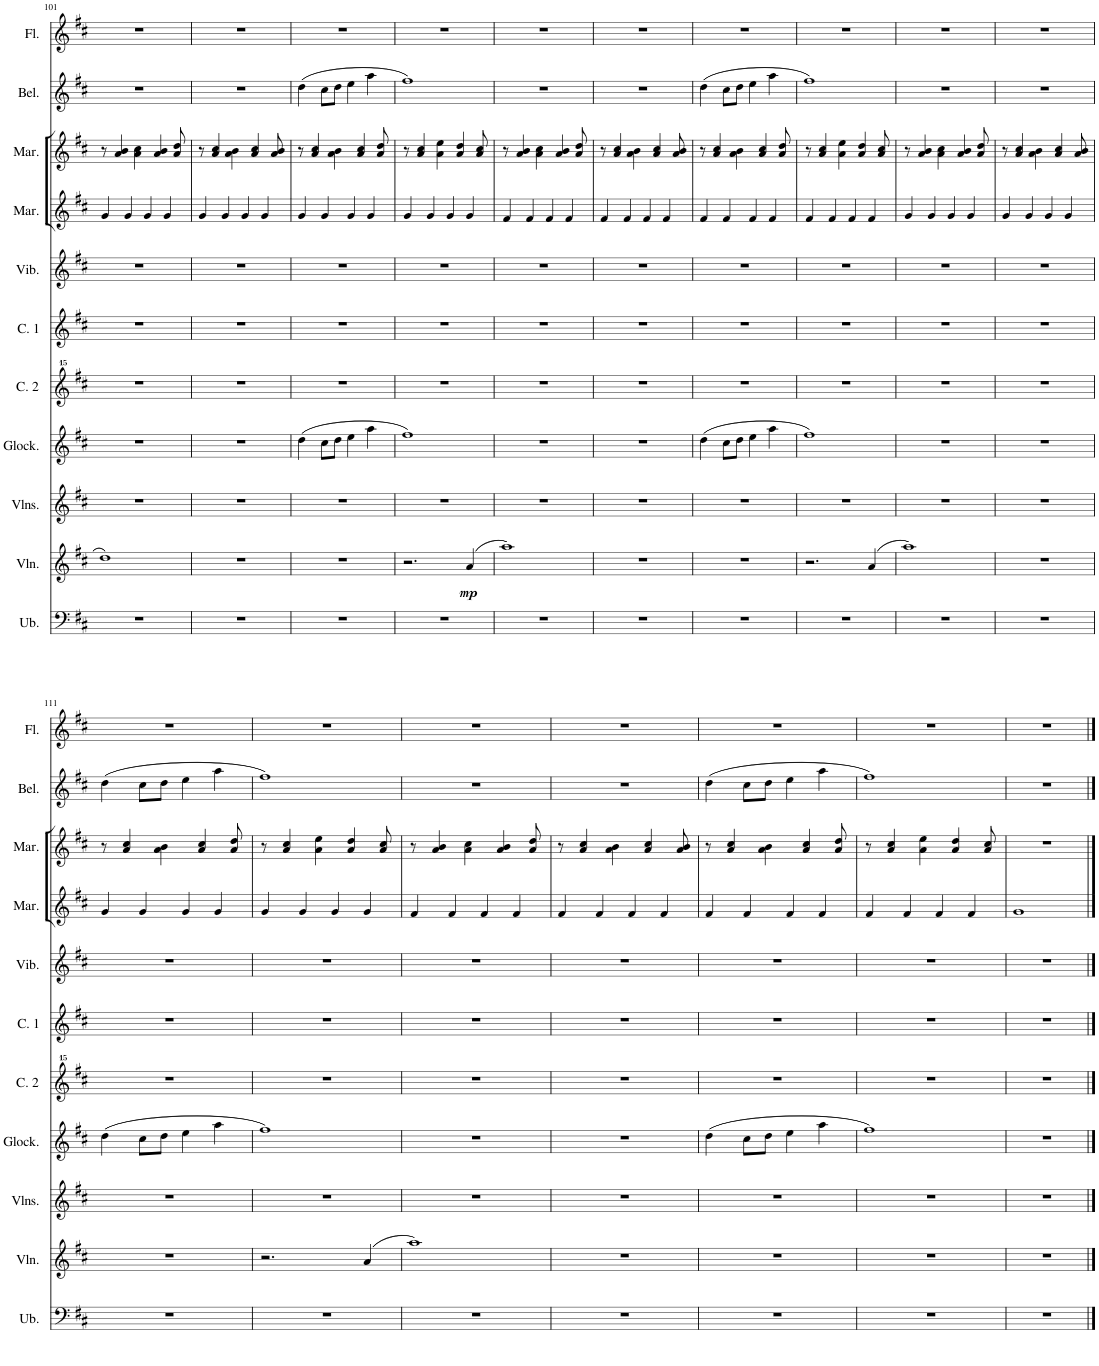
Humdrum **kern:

**kern	**kern	**dynam	**kern	**kern	**kern	**kern	**kern	**kern	**kern	**kern	**kern
*part11	*part10	*part10	*part9	*part8	*part7	*part6	*part5	*part4	*part3	*part2	*part1
*staff11	*staff10	*staff10	*staff9	*staff8	*staff7	*staff6	*staff5	*staff4	*staff3	*staff2	*staff1
*I"Upright Bass	*I"Violin	*	*I"Violins	*I"Glockenspiel	*I"Celesta 2	*I"Celesta 1	*I"Vibraphone	*I"Marimba	*I"Marimba	*I"Tubular Bells	*I"Flute
*I'Ub.	*I'Vln.	*	*I'Vlns.	*I'Glock.	*I'C. 2	*I'C. 1	*I'Vib.	*I'Mar.	*I'Mar.	*I'Bel.	*I'Fl.
!!LO:PB:g=z
*clefF4	*clefG2	*	*clefG2	*clefG2	*clefG^^2	*clefG2	*clefG2	*clefG2	*clefG2	*clefG2	*clefG2
*Trd7c12	*	*	*	*Trd-14c-24	*	*	*	*	*	*	*
*k[f#c#]	*k[f#c#]	*	*k[f#c#]	*k[f#c#]	*k[f#c#]	*k[f#c#]	*k[f#c#]	*k[f#c#]	*k[f#c#]	*k[f#c#]	*k[f#c#]
*M4/4	*M4/4	*	*M4/4	*M4/4	*M4/4	*M4/4	*M4/4	*M4/4	*M4/4	*M4/4	*M4/4
=101	=101	=101	=101	=101	=101	=101	=101	=101	=101	=101	=101
1r	1dd	.	1r	1r	1r	1r	1r	4g/	8r	1r	1r
.	.	.	.	.	.	.	.	.	4a/ 4b/	.	.
.	.	.	.	.	.	.	.	4g/	.	.	.
.	.	.	.	.	.	.	.	.	4a\ 4cc#\	.	.
.	.	.	.	.	.	.	.	4g/	.	.	.
.	.	.	.	.	.	.	.	.	4a/ 4b/	.	.
.	.	.	.	.	.	.	.	4g/	.	.	.
.	.	.	.	.	.	.	.	.	8a/ 8dd/	.	.
=102	=102	=102	=102	=102	=102	=102	=102	=102	=102	=102	=102
1r	1r	.	1r	1r	1r	1r	1r	4g/	8r	1r	1r
.	.	.	.	.	.	.	.	.	4a/ 4cc#/	.	.
.	.	.	.	.	.	.	.	4g/	.	.	.
.	.	.	.	.	.	.	.	.	4a\ 4b\	.	.
.	.	.	.	.	.	.	.	4g/	.	.	.
.	.	.	.	.	.	.	.	.	4a/ 4cc#/	.	.
.	.	.	.	.	.	.	.	4g/	.	.	.
.	.	.	.	.	.	.	.	.	8a/ 8b/	.	.
=103	=103	=103	=103	=103	=103	=103	=103	=103	=103	=103	=103
1r	1r	.	1r	(4dd\	1r	1r	1r	4g/	8r	(4dd\	1r
.	.	.	.	.	.	.	.	.	4a/ 4cc#/	.	.
.	.	.	.	8cc#\L	.	.	.	4g/	.	8cc#\L	.
.	.	.	.	8dd\J	.	.	.	.	4a\ 4b\	8dd\J	.
.	.	.	.	4ee\	.	.	.	4g/	.	4ee\	.
.	.	.	.	.	.	.	.	.	4a/ 4cc#/	.	.
.	.	.	.	4aa\	.	.	.	4g/	.	4aa\	.
.	.	.	.	.	.	.	.	.	8a/ 8dd/	.	.
=104	=104	=104	=104	=104	=104	=104	=104	=104	=104	=104	=104
1r	2.r	.	1r	1ff#)	1r	1r	1r	4g/	8r	1ff#)	1r
.	.	.	.	.	.	.	.	.	4a/ 4cc#/	.	.
.	.	.	.	.	.	.	.	4g/	.	.	.
.	.	.	.	.	.	.	.	.	4a\ 4ee\	.	.
.	.	.	.	.	.	.	.	4g/	.	.	.
.	.	.	.	.	.	.	.	.	4a/ 4dd/	.	.
!	!	!LO:DY:b	!	!	!	!	!	!	!	!	!
.	(4a/	mp	.	.	.	.	.	4g/	.	.	.
.	.	.	.	.	.	.	.	.	8a/ 8cc#/	.	.
=105	=105	=105	=105	=105	=105	=105	=105	=105	=105	=105	=105
1r	1aa)	.	1r	1r	1r	1r	1r	4f#/	8r	1r	1r
.	.	.	.	.	.	.	.	.	4a/ 4b/	.	.
.	.	.	.	.	.	.	.	4f#/	.	.	.
.	.	.	.	.	.	.	.	.	4a\ 4cc#\	.	.
.	.	.	.	.	.	.	.	4f#/	.	.	.
.	.	.	.	.	.	.	.	.	4a/ 4b/	.	.
.	.	.	.	.	.	.	.	4f#/	.	.	.
.	.	.	.	.	.	.	.	.	8a/ 8dd/	.	.
=106	=106	=106	=106	=106	=106	=106	=106	=106	=106	=106	=106
1r	1r	.	1r	1r	1r	1r	1r	4f#/	8r	1r	1r
.	.	.	.	.	.	.	.	.	4a/ 4cc#/	.	.
.	.	.	.	.	.	.	.	4f#/	.	.	.
.	.	.	.	.	.	.	.	.	4a\ 4b\	.	.
.	.	.	.	.	.	.	.	4f#/	.	.	.
.	.	.	.	.	.	.	.	.	4a/ 4cc#/	.	.
.	.	.	.	.	.	.	.	4f#/	.	.	.
.	.	.	.	.	.	.	.	.	8a/ 8b/	.	.
=107	=107	=107	=107	=107	=107	=107	=107	=107	=107	=107	=107
1r	1r	.	1r	(4dd\	1r	1r	1r	4f#/	8r	(4dd\	1r
.	.	.	.	.	.	.	.	.	4a/ 4cc#/	.	.
.	.	.	.	8cc#\L	.	.	.	4f#/	.	8cc#\L	.
.	.	.	.	8dd\J	.	.	.	.	4a\ 4b\	8dd\J	.
.	.	.	.	4ee\	.	.	.	4f#/	.	4ee\	.
.	.	.	.	.	.	.	.	.	4a/ 4cc#/	.	.
.	.	.	.	4aa\	.	.	.	4f#/	.	4aa\	.
.	.	.	.	.	.	.	.	.	8a/ 8dd/	.	.
=108	=108	=108	=108	=108	=108	=108	=108	=108	=108	=108	=108
1r	2.r	.	1r	1ff#)	1r	1r	1r	4f#/	8r	1ff#)	1r
.	.	.	.	.	.	.	.	.	4a/ 4cc#/	.	.
.	.	.	.	.	.	.	.	4f#/	.	.	.
.	.	.	.	.	.	.	.	.	4a\ 4ee\	.	.
.	.	.	.	.	.	.	.	4f#/	.	.	.
.	.	.	.	.	.	.	.	.	4a/ 4dd/	.	.
.	(4a/	.	.	.	.	.	.	4f#/	.	.	.
.	.	.	.	.	.	.	.	.	8a/ 8cc#/	.	.
=109	=109	=109	=109	=109	=109	=109	=109	=109	=109	=109	=109
1r	1aa)	.	1r	1r	1r	1r	1r	4g/	8r	1r	1r
.	.	.	.	.	.	.	.	.	4a/ 4b/	.	.
.	.	.	.	.	.	.	.	4g/	.	.	.
.	.	.	.	.	.	.	.	.	4a\ 4cc#\	.	.
.	.	.	.	.	.	.	.	4g/	.	.	.
.	.	.	.	.	.	.	.	.	4a/ 4b/	.	.
.	.	.	.	.	.	.	.	4g/	.	.	.
.	.	.	.	.	.	.	.	.	8a/ 8dd/	.	.
=110	=110	=110	=110	=110	=110	=110	=110	=110	=110	=110	=110
1r	1r	.	1r	1r	1r	1r	1r	4g/	8r	1r	1r
.	.	.	.	.	.	.	.	.	4a/ 4cc#/	.	.
.	.	.	.	.	.	.	.	4g/	.	.	.
.	.	.	.	.	.	.	.	.	4a\ 4b\	.	.
.	.	.	.	.	.	.	.	4g/	.	.	.
.	.	.	.	.	.	.	.	.	4a/ 4cc#/	.	.
.	.	.	.	.	.	.	.	4g/	.	.	.
.	.	.	.	.	.	.	.	.	8a/ 8b/	.	.
!!LO:LB:g=z
=111	=111	=111	=111	=111	=111	=111	=111	=111	=111	=111	=111
1r	1r	.	1r	(4dd\	1r	1r	1r	4g/	8r	(4dd\	1r
.	.	.	.	.	.	.	.	.	4a/ 4cc#/	.	.
.	.	.	.	8cc#\L	.	.	.	4g/	.	8cc#\L	.
.	.	.	.	8dd\J	.	.	.	.	4a\ 4b\	8dd\J	.
.	.	.	.	4ee\	.	.	.	4g/	.	4ee\	.
.	.	.	.	.	.	.	.	.	4a/ 4cc#/	.	.
.	.	.	.	4aa\	.	.	.	4g/	.	4aa\	.
.	.	.	.	.	.	.	.	.	8a/ 8dd/	.	.
=112	=112	=112	=112	=112	=112	=112	=112	=112	=112	=112	=112
1r	2.r	.	1r	1ff#)	1r	1r	1r	4g/	8r	1ff#)	1r
.	.	.	.	.	.	.	.	.	4a/ 4cc#/	.	.
.	.	.	.	.	.	.	.	4g/	.	.	.
.	.	.	.	.	.	.	.	.	4a\ 4ee\	.	.
.	.	.	.	.	.	.	.	4g/	.	.	.
.	.	.	.	.	.	.	.	.	4a/ 4dd/	.	.
.	(4a/	.	.	.	.	.	.	4g/	.	.	.
.	.	.	.	.	.	.	.	.	8a/ 8cc#/	.	.
=113	=113	=113	=113	=113	=113	=113	=113	=113	=113	=113	=113
1r	1aa)	.	1r	1r	1r	1r	1r	4f#/	8r	1r	1r
.	.	.	.	.	.	.	.	.	4a/ 4b/	.	.
.	.	.	.	.	.	.	.	4f#/	.	.	.
.	.	.	.	.	.	.	.	.	4a\ 4cc#\	.	.
.	.	.	.	.	.	.	.	4f#/	.	.	.
.	.	.	.	.	.	.	.	.	4a/ 4b/	.	.
.	.	.	.	.	.	.	.	4f#/	.	.	.
.	.	.	.	.	.	.	.	.	8a/ 8dd/	.	.
=114	=114	=114	=114	=114	=114	=114	=114	=114	=114	=114	=114
1r	1r	.	1r	1r	1r	1r	1r	4f#/	8r	1r	1r
.	.	.	.	.	.	.	.	.	4a/ 4cc#/	.	.
.	.	.	.	.	.	.	.	4f#/	.	.	.
.	.	.	.	.	.	.	.	.	4a\ 4b\	.	.
.	.	.	.	.	.	.	.	4f#/	.	.	.
.	.	.	.	.	.	.	.	.	4a/ 4cc#/	.	.
.	.	.	.	.	.	.	.	4f#/	.	.	.
.	.	.	.	.	.	.	.	.	8a/ 8b/	.	.
=115	=115	=115	=115	=115	=115	=115	=115	=115	=115	=115	=115
1r	1r	.	1r	(4dd\	1r	1r	1r	4f#/	8r	(4dd\	1r
.	.	.	.	.	.	.	.	.	4a/ 4cc#/	.	.
.	.	.	.	8cc#\L	.	.	.	4f#/	.	8cc#\L	.
.	.	.	.	8dd\J	.	.	.	.	4a\ 4b\	8dd\J	.
.	.	.	.	4ee\	.	.	.	4f#/	.	4ee\	.
.	.	.	.	.	.	.	.	.	4a/ 4cc#/	.	.
.	.	.	.	4aa\	.	.	.	4f#/	.	4aa\	.
.	.	.	.	.	.	.	.	.	8a/ 8dd/	.	.
=116	=116	=116	=116	=116	=116	=116	=116	=116	=116	=116	=116
1r	1r	.	1r	1ff#)	1r	1r	1r	4f#/	8r	1ff#)	1r
.	.	.	.	.	.	.	.	.	4a/ 4cc#/	.	.
.	.	.	.	.	.	.	.	4f#/	.	.	.
.	.	.	.	.	.	.	.	.	4a\ 4ee\	.	.
.	.	.	.	.	.	.	.	4f#/	.	.	.
.	.	.	.	.	.	.	.	.	4a/ 4dd/	.	.
.	.	.	.	.	.	.	.	4f#/	.	.	.
.	.	.	.	.	.	.	.	.	8a/ 8cc#/	.	.
=117	=117	=117	=117	=117	=117	=117	=117	=117	=117	=117	=117
1r	1r	.	1r	1r	1r	1r	1r	1g	1r	1r	1r
==	==	==	==	==	==	==	==	==	==	==	==
*-	*-	*-	*-	*-	*-	*-	*-	*-	*-	*-	*-
